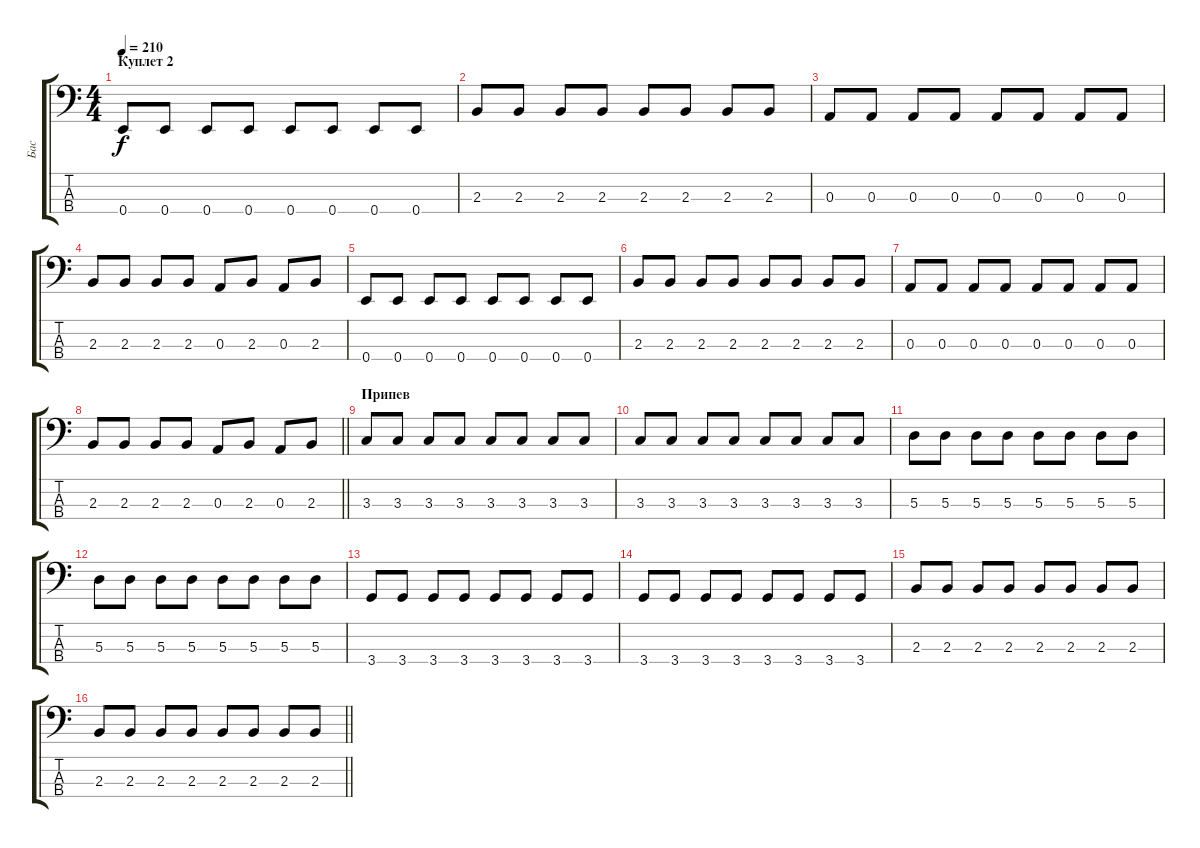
\track ("Бас" "Бас") {instrument slapbass2}
\staff {score tabs}
\tuning (G2 D2 A1 E1) {hide}
\ts (4 4)
\section ("" "Куплет 2")
\tempo 210
\clef f4
\ks c
0.4.8{dy f} 0.4.8 0.4.8 0.4.8 0.4.8 0.4.8 0.4.8 0.4.8 |
2.3.8 2.3.8 2.3.8 2.3.8 2.3.8 2.3.8 2.3.8 2.3.8 |
0.3.8 0.3.8 0.3.8 0.3.8 0.3.8 0.3.8 0.3.8 0.3.8 |
2.3.8 2.3.8 2.3.8 2.3.8 0.3.8 2.3.8 0.3.8 2.3.8 |
0.4.8 0.4.8 0.4.8 0.4.8 0.4.8 0.4.8 0.4.8 0.4.8 |
2.3.8 2.3.8 2.3.8 2.3.8 2.3.8 2.3.8 2.3.8 2.3.8 |
0.3.8 0.3.8 0.3.8 0.3.8 0.3.8 0.3.8 0.3.8 0.3.8 |
\barLineRight lightlight
2.3.8 2.3.8 2.3.8 2.3.8 0.3.8 2.3.8 0.3.8 2.3.8 |
\section ("" "Припев")
3.3.8 3.3.8 3.3.8 3.3.8 3.3.8 3.3.8 3.3.8 3.3.8 |
3.3.8 3.3.8 3.3.8 3.3.8 3.3.8 3.3.8 3.3.8 3.3.8 |
5.3.8 5.3.8 5.3.8 5.3.8 5.3.8 5.3.8 5.3.8 5.3.8 |
5.3.8 5.3.8 5.3.8 5.3.8 5.3.8 5.3.8 5.3.8 5.3.8 |
3.4.8 3.4.8 3.4.8 3.4.8 3.4.8 3.4.8 3.4.8 3.4.8 |
3.4.8 3.4.8 3.4.8 3.4.8 3.4.8 3.4.8 3.4.8 3.4.8 |
2.3.8 2.3.8 2.3.8 2.3.8 2.3.8 2.3.8 2.3.8 2.3.8 |
\barLineRight lightlight
2.3.8 2.3.8 2.3.8 2.3.8 2.3.8 2.3.8 2.3.8 2.3.8
